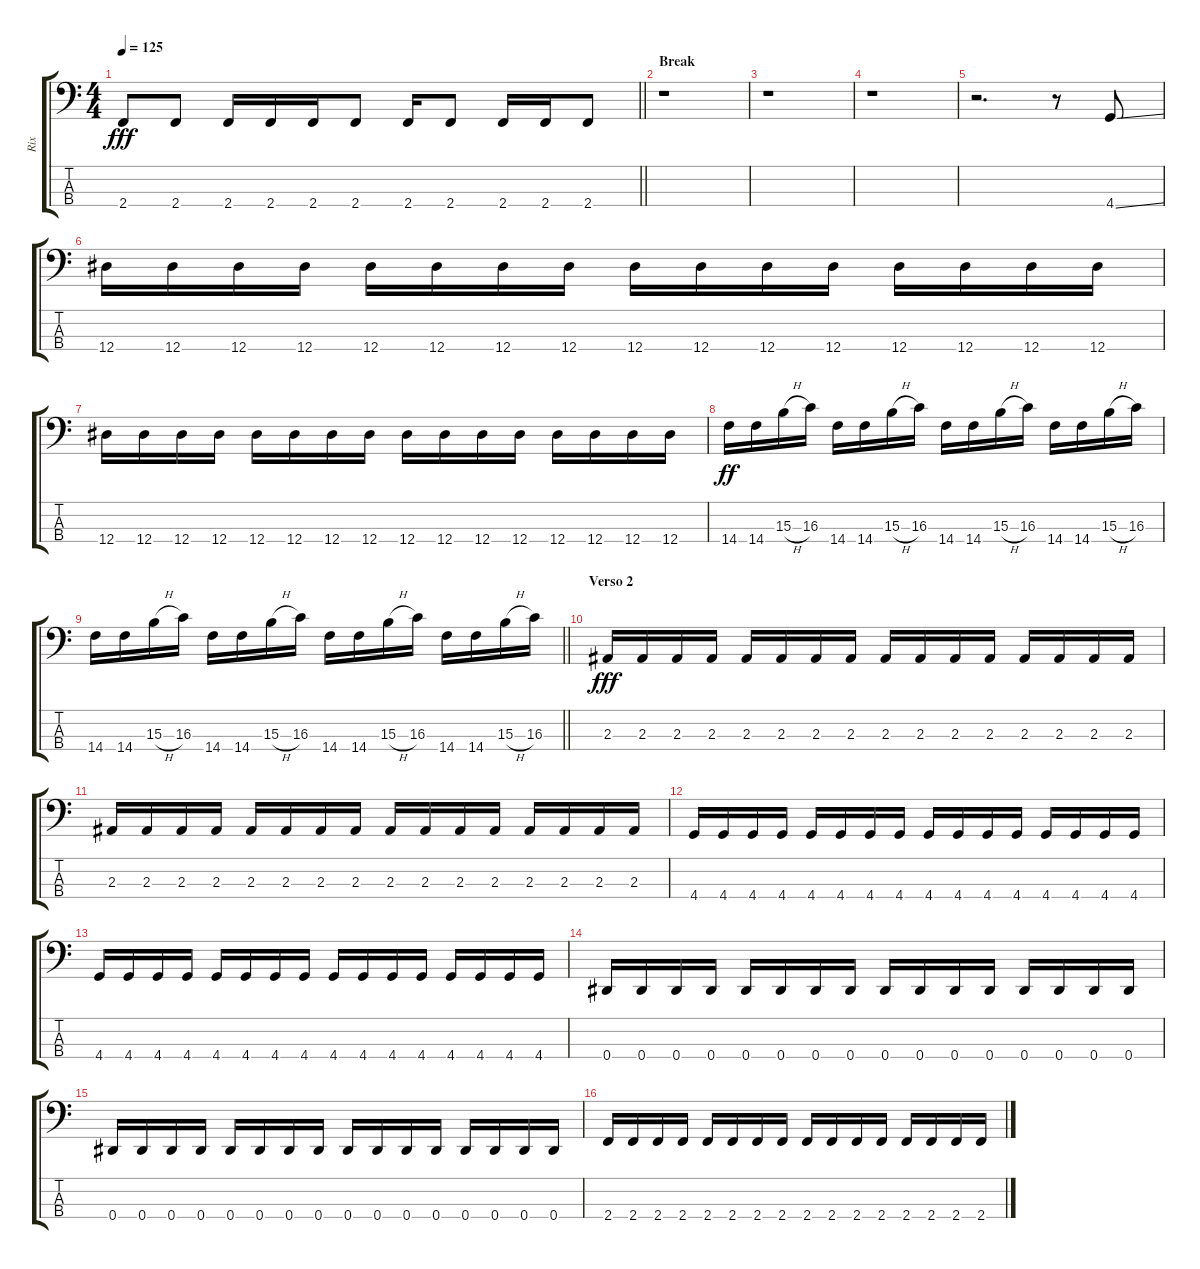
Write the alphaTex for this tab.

\track ("Rix" "Rix") {instrument electricbasspick}
\staff {score tabs}
\tuning (Gb2 Db2 Ab1 Eb1) {hide}
\ts (4 4)
\tempo 125
\clef f4
\barLineRight lightlight
\ks c
2.4.8{dy fff} 2.4.8 2.4.16 2.4.16 2.4.16 2.4.8 2.4.16 2.4.8 2.4.16 2.4.16 2.4.8 |
\section ("" "Break")
r.1 |
r.1 |
r.1 |
r.2{d} r.8 4.4{ss}.8 |
12.4.16 12.4.16 12.4.16 12.4.16 12.4.16 12.4.16 12.4.16 12.4.16 12.4.16 12.4.16 12.4.16 12.4.16 12.4.16 12.4.16 12.4.16 12.4.16 |
12.4.16 12.4.16 12.4.16 12.4.16 12.4.16 12.4.16 12.4.16 12.4.16 12.4.16 12.4.16 12.4.16 12.4.16 12.4.16 12.4.16 12.4.16 12.4.16 |
14.4.16{dy ff} 14.4.16 15.3{h}.16 16.3.16 14.4.16 14.4.16 15.3{h}.16 16.3.16 14.4.16 14.4.16 15.3{h}.16 16.3.16 14.4.16 14.4.16 15.3{h}.16 16.3.16 |
\barLineRight lightlight
14.4.16 14.4.16 15.3{h}.16 16.3.16 14.4.16 14.4.16 15.3{h}.16 16.3.16 14.4.16 14.4.16 15.3{h}.16 16.3.16 14.4.16 14.4.16 15.3{h}.16 16.3.16 |
\section ("" "Verso 2")
2.3.16{dy fff} 2.3.16 2.3.16 2.3.16 2.3.16 2.3.16 2.3.16 2.3.16 2.3.16 2.3.16 2.3.16 2.3.16 2.3.16 2.3.16 2.3.16 2.3.16 |
2.3.16 2.3.16 2.3.16 2.3.16 2.3.16 2.3.16 2.3.16 2.3.16 2.3.16 2.3.16 2.3.16 2.3.16 2.3.16 2.3.16 2.3.16 2.3.16 |
4.4.16 4.4.16 4.4.16 4.4.16 4.4.16 4.4.16 4.4.16 4.4.16 4.4.16 4.4.16 4.4.16 4.4.16 4.4.16 4.4.16 4.4.16 4.4.16 |
4.4.16 4.4.16 4.4.16 4.4.16 4.4.16 4.4.16 4.4.16 4.4.16 4.4.16 4.4.16 4.4.16 4.4.16 4.4.16 4.4.16 4.4.16 4.4.16 |
0.4.16 0.4.16 0.4.16 0.4.16 0.4.16 0.4.16 0.4.16 0.4.16 0.4.16 0.4.16 0.4.16 0.4.16 0.4.16 0.4.16 0.4.16 0.4.16 |
0.4.16 0.4.16 0.4.16 0.4.16 0.4.16 0.4.16 0.4.16 0.4.16 0.4.16 0.4.16 0.4.16 0.4.16 0.4.16 0.4.16 0.4.16 0.4.16 |
2.4.16 2.4.16 2.4.16 2.4.16 2.4.16 2.4.16 2.4.16 2.4.16 2.4.16 2.4.16 2.4.16 2.4.16 2.4.16 2.4.16 2.4.16 2.4.16
